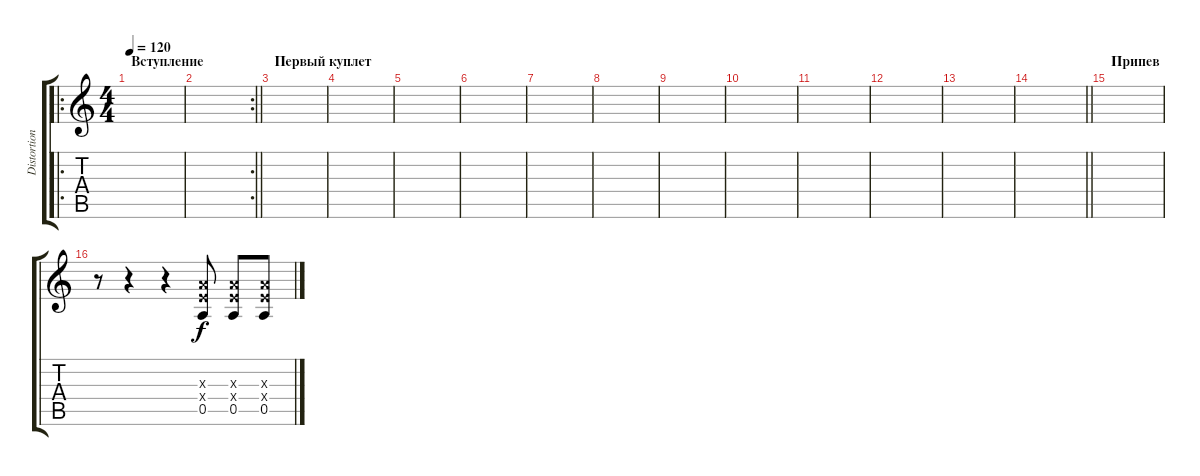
\track ("Distortion" "Distortion") {instrument distortionguitar}
\staff {score tabs}
\tuning (E4 B3 G3 D3 A2 E2) {hide}
\ro
\ts (4 4)
\section ("" "Вступление")
\tempo 120
\clef g2
\ks c
|
\rc 2
\barLineRight lightlight
|
\section ("" "Первый куплет")
|
|
|
|
|
|
|
|
|
|
|
\barLineRight lightlight
|
\section ("" "Припев")
|
r.8 r.4 r.4 (2.3{x} 2.4{x} 0.5).8 (2.3{x} 2.4{x} 0.5).8 (2.3{x} 2.4{x} 0.5).8
